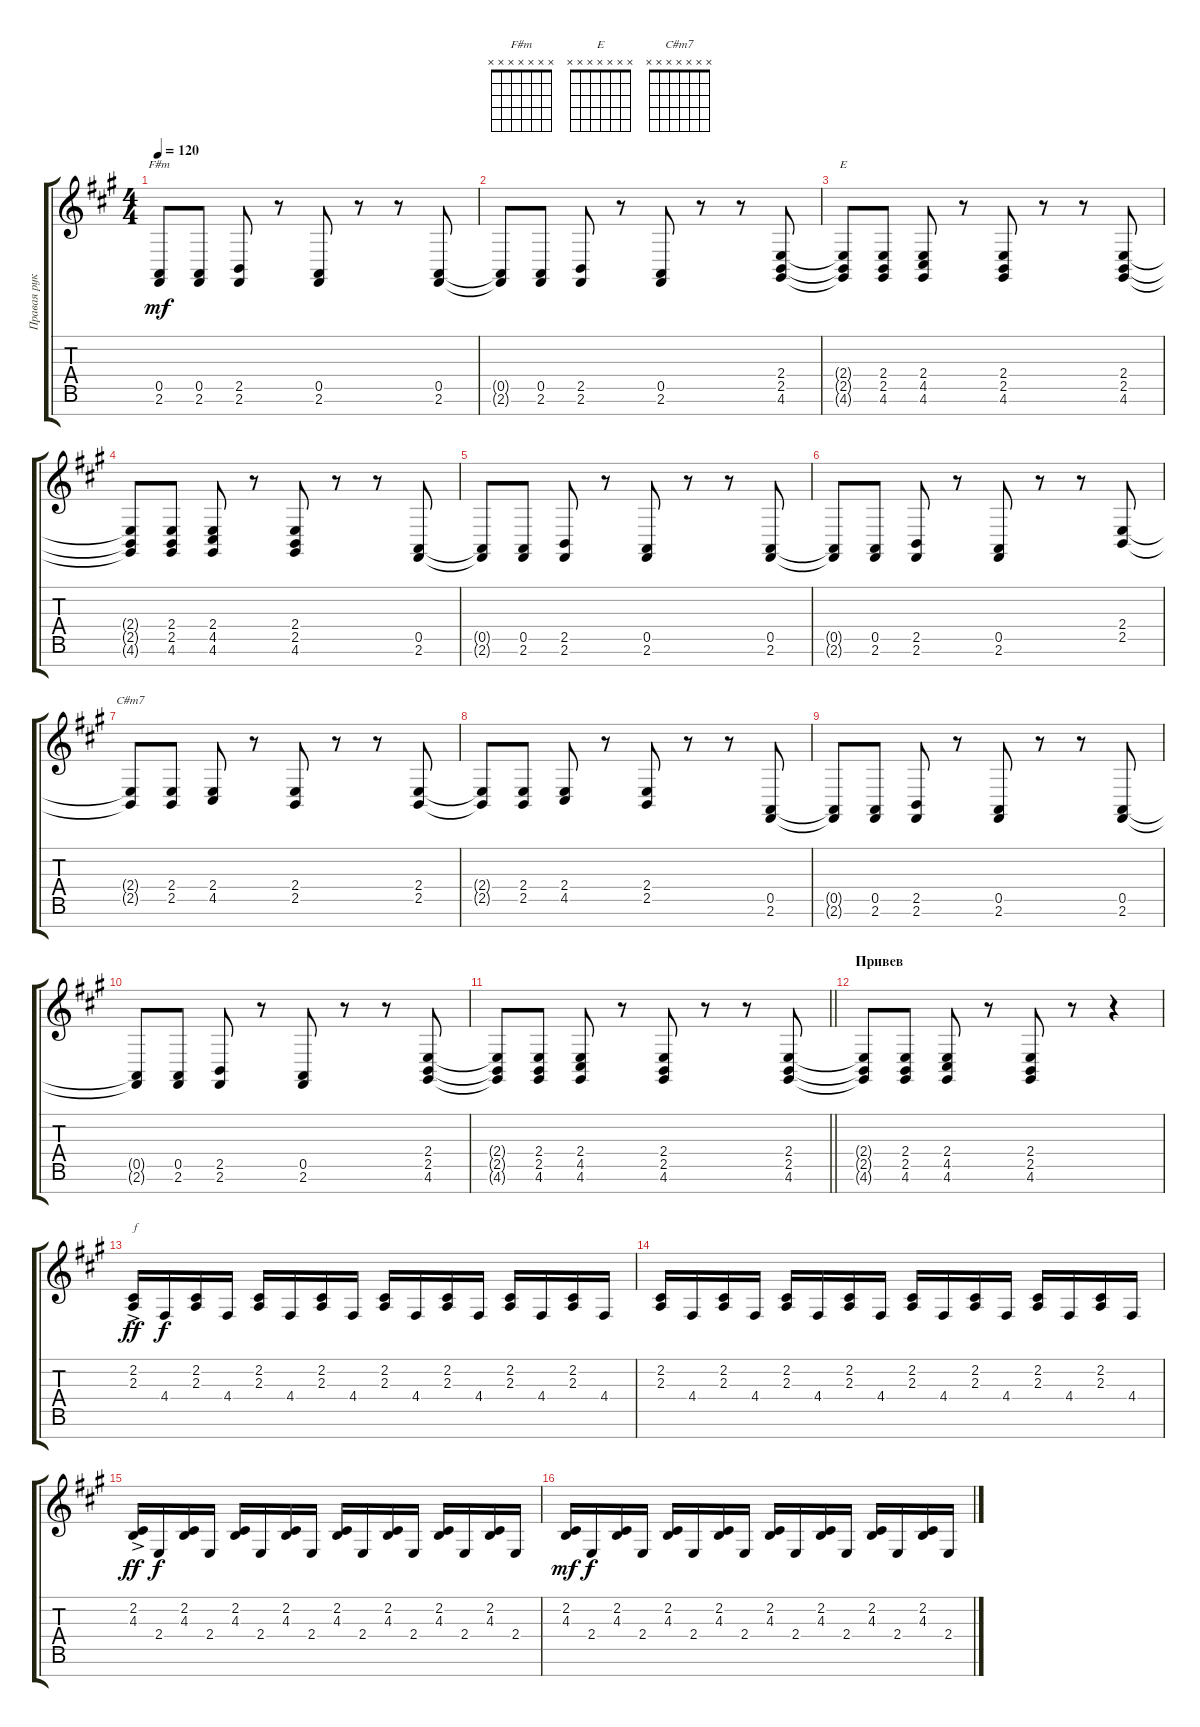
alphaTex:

\track ("Правая рука" "Правая рук") {instrument brightacousticpiano}
\staff {score tabs}
\tuning (E4 B3 G3 D3 A2 E2 B1) {hide}
\chord ("F#m" x x x x x x x)
\chord ("E" x x x x x x x)
\chord ("C#m7" x x x x x x x)
\ts (4 4)
\tempo 120
\clef g2
\ks a
(0.5{t} 2.6{t}).8{ch "F#m" dy mf} (0.5 2.6).8 (2.5 2.6).8 r.8 (0.5 2.6).8 r.8 r.8 (0.5 2.6).8 |
(0.5{t} 2.6{t}).8 (0.5 2.6).8 (2.5 2.6).8 r.8 (0.5 2.6).8 r.8 r.8 (2.4 2.5 4.6).8 |
(2.4{t} 2.5{t} 4.6{t}).8{ch "E"} (2.4 2.5 4.6).8 (2.4 4.5 4.6).8 r.8 (2.4 2.5 4.6).8 r.8 r.8 (2.4 2.5 4.6).8 |
(2.4{t} 2.5{t} 4.6{t}).8 (2.4 2.5 4.6).8 (2.4 4.5 4.6).8 r.8 (2.4 2.5 4.6).8 r.8 r.8 (0.5 2.6).8 |
(0.5{t} 2.6{t}).8 (0.5 2.6).8 (2.5 2.6).8 r.8 (0.5 2.6).8 r.8 r.8 (0.5 2.6).8 |
(0.5{t} 2.6{t}).8 (0.5 2.6).8 (2.5 2.6).8 r.8 (0.5 2.6).8 r.8 r.8 (2.4 2.5).8 |
(2.4{t} 2.5{t}).8{ch "C#m7"} (2.4 2.5).8 (2.4 4.5).8 r.8 (2.4 2.5).8 r.8 r.8 (2.4 2.5).8 |
(2.4{t} 2.5{t}).8 (2.4 2.5).8 (2.4 4.5).8 r.8 (2.4 2.5).8 r.8 r.8 (0.5 2.6).8 |
(0.5{t} 2.6{t}).8 (0.5 2.6).8 (2.5 2.6).8 r.8 (0.5 2.6).8 r.8 r.8 (0.5 2.6).8 |
(0.5{t} 2.6{t}).8 (0.5 2.6).8 (2.5 2.6).8 r.8 (0.5 2.6).8 r.8 r.8 (2.4 2.5 4.6).8 |
\barLineRight lightlight
(2.4{t} 2.5{t} 4.6{t}).8 (2.4 2.5 4.6).8 (2.4 4.5 4.6).8 r.8 (2.4 2.5 4.6).8 r.8 r.8 (2.4 2.5 4.6).8 |
\section ("" "Привев")
(2.4{t} 2.5{t} 4.6{t}).8 (2.4 2.5 4.6).8 (2.4 4.5 4.6).8 r.8 (2.4 2.5 4.6).8 r.8 r.4 |
(2.2{ac} 2.3{ac}).16{txt "f" dy ff} 4.4.16{dy f} (2.2 2.3).16 4.4.16 (2.2 2.3).16 4.4.16 (2.2 2.3).16 4.4.16 (2.2 2.3).16 4.4.16 (2.2 2.3).16 4.4.16 (2.2 2.3).16 4.4.16 (2.2 2.3).16 4.4.16 |
(2.2 2.3).16 4.4.16 (2.2 2.3).16 4.4.16 (2.2 2.3).16 4.4.16 (2.2 2.3).16 4.4.16 (2.2 2.3).16 4.4.16 (2.2 2.3).16 4.4.16 (2.2 2.3).16 4.4.16 (2.2 2.3).16 4.4.16 |
(2.2{ac} 4.3{ac}).16{dy ff} 2.4.16{dy f} (2.2 4.3).16 2.4.16 (2.2 4.3).16 2.4.16 (2.2 4.3).16 2.4.16 (2.2 4.3).16 2.4.16 (2.2 4.3).16 2.4.16 (2.2 4.3).16 2.4.16 (2.2 4.3).16 2.4.16 |
(2.2 4.3).16{dy mf} 2.4.16{dy f} (2.2 4.3).16 2.4.16 (2.2 4.3).16 2.4.16 (2.2 4.3).16 2.4.16 (2.2 4.3).16 2.4.16 (2.2 4.3).16 2.4.16 (2.2 4.3).16 2.4.16 (2.2 4.3).16 2.4.16
